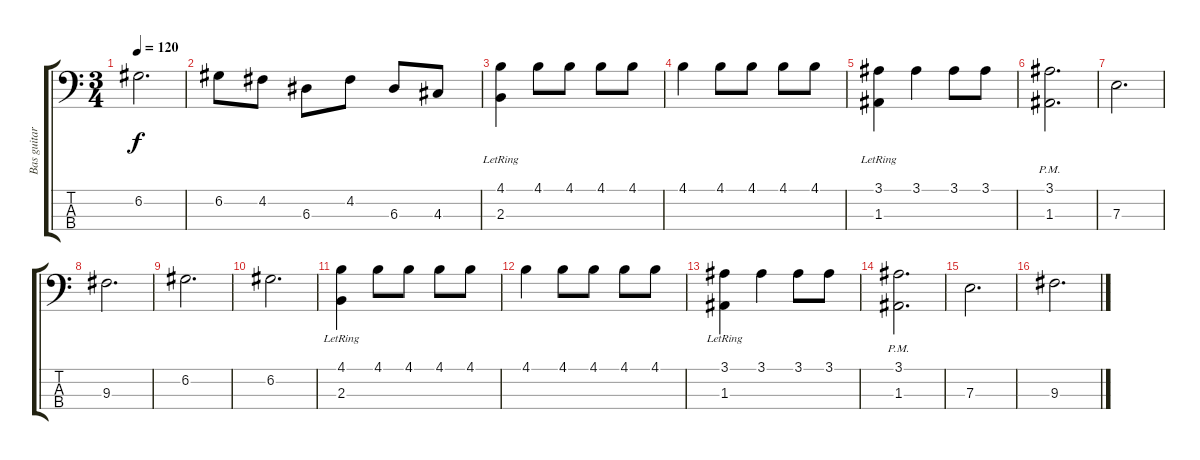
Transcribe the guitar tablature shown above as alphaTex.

\track ("Bas guitar" "Bas guitar") {instrument electricbassfinger}
\staff {score tabs}
\tuning (G2 D2 A1 E1) {hide}
\ts (3 4)
\tempo 120
\clef f4
\ks c
6.2.2{d dy f} |
6.2.8 4.2.8 6.3.8 4.2.8 6.3.8 4.3.8 |
(4.1 2.3{lr}).4 4.1.8 4.1.8 4.1.8 4.1.8 |
4.1.4 4.1.8 4.1.8 4.1.8 4.1.8 |
(3.1 1.3{lr}).4 3.1.4 3.1.8 3.1.8 |
(3.1 1.3{pm}).2{d} |
7.3.2{d} |
9.3.2{d} |
6.2.2{d} |
6.2.2{d} |
(4.1 2.3{lr}).4 4.1.8 4.1.8 4.1.8 4.1.8 |
4.1.4 4.1.8 4.1.8 4.1.8 4.1.8 |
(3.1 1.3{lr}).4 3.1.4 3.1.8 3.1.8 |
(3.1 1.3{pm}).2{d} |
7.3.2{d} |
9.3.2{d}
